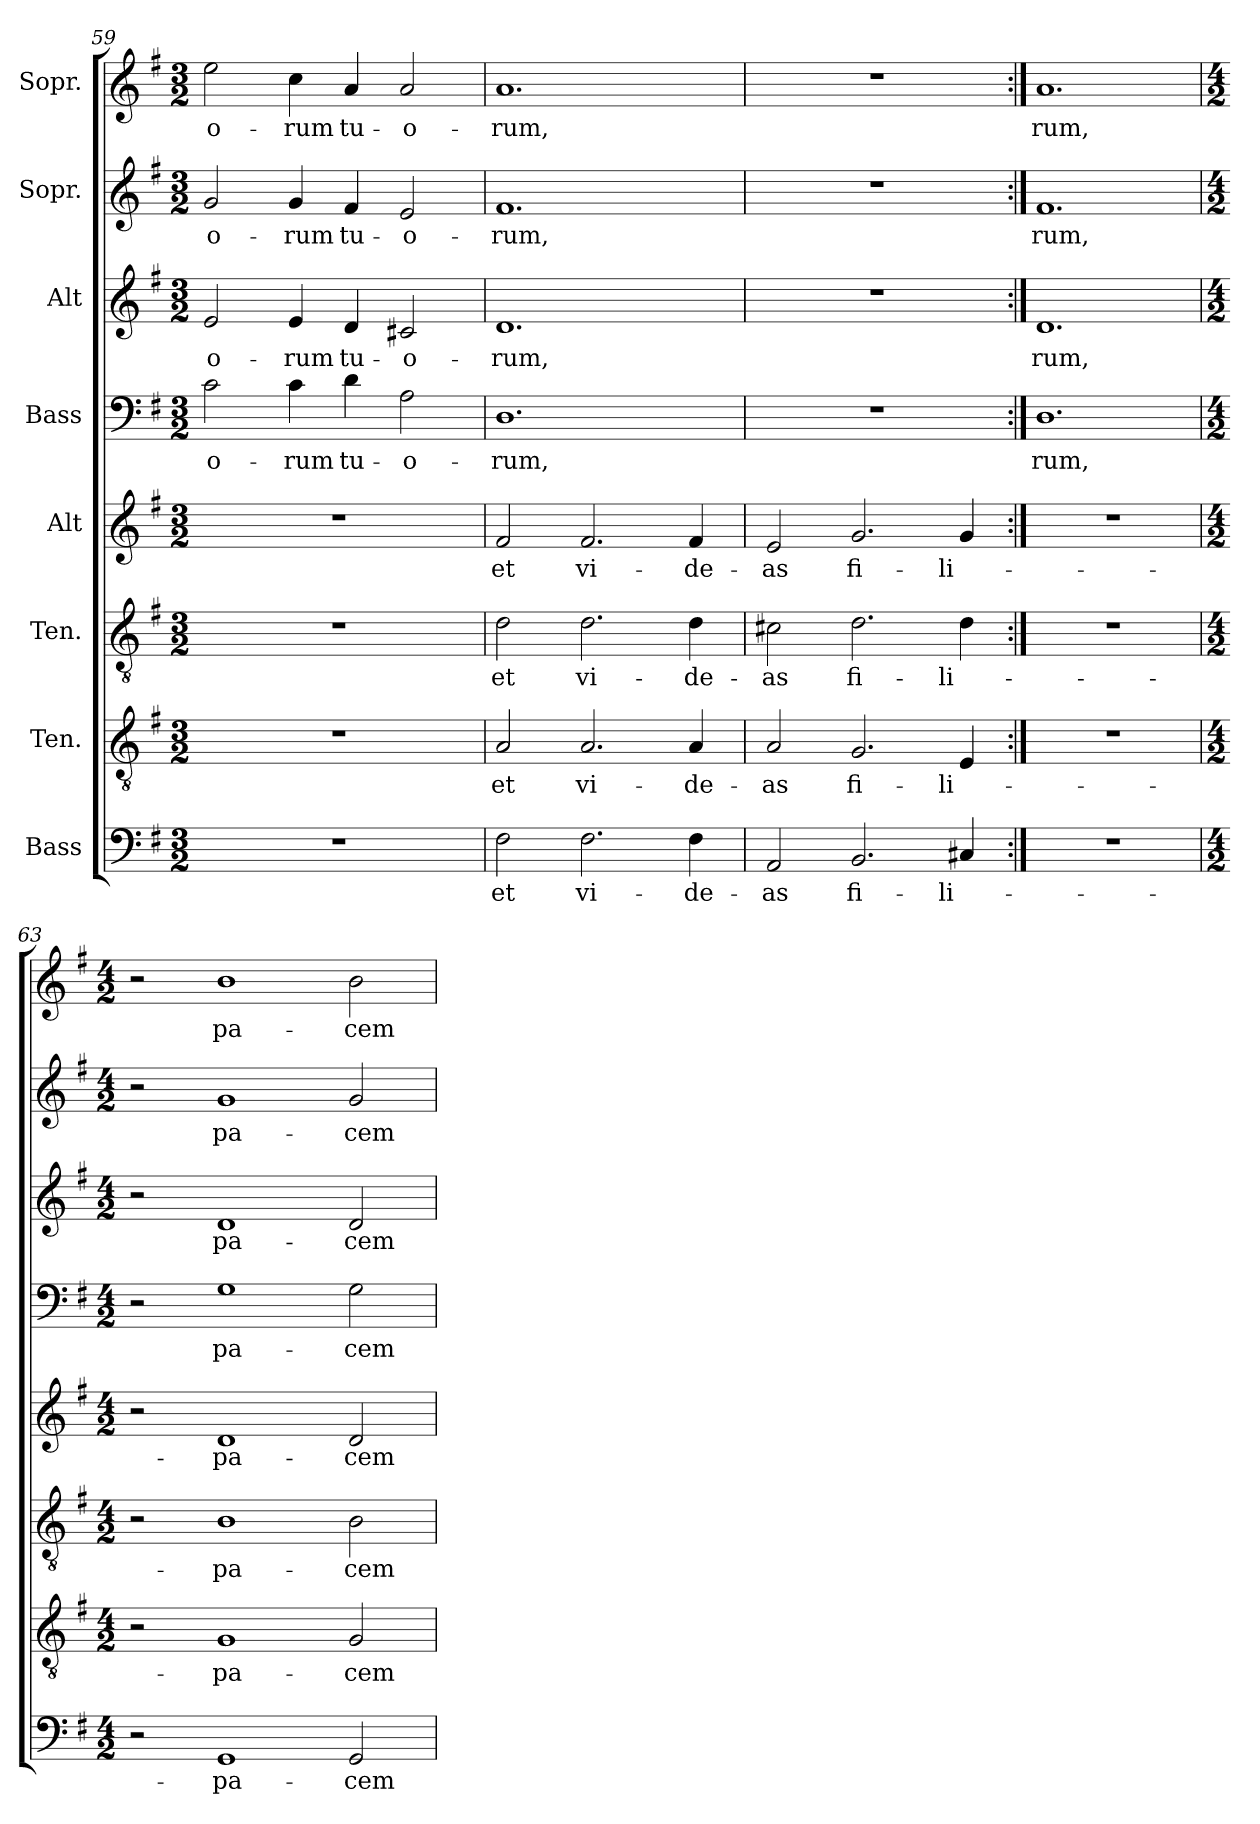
**kern	**text	**kern	**text	**kern	**text	**kern	**text	**kern	**text	**kern	**text	**kern	**text	**kern	**text
*part8	*part8	*part7	*part7	*part6	*part6	*part5	*part5	*part4	*part4	*part3	*part3	*part2	*part2	*part1	*part1
*staff8	*staff8	*staff7	*staff7	*staff6	*staff6	*staff5	*staff5	*staff4	*staff4	*staff3	*staff3	*staff2	*staff2	*staff1	*staff1
*I"Bass	*	*I"Ten.	*	*I"Ten.	*	*I"Alt	*	*I"Bass	*	*I"Alt	*	*I"Sopr.	*	*I"Sopr.	*
*clefF4	*	*clefGv2	*	*clefGv2	*	*clefG2	*	*clefF4	*	*clefG2	*	*clefG2	*	*clefG2	*
*k[f#]	*	*k[f#]	*	*k[f#]	*	*k[f#]	*	*k[f#]	*	*k[f#]	*	*k[f#]	*	*k[f#]	*
*M3/2	*	*M3/2	*	*M3/2	*	*M3/2	*	*M3/2	*	*M3/2	*	*M3/2	*	*M3/2	*
=59	=59	=59	=59	=59	=59	=59	=59	=59	=59	=59	=59	=59	=59	=59	=59
1.r	.	1.r	.	1.r	.	1.r	.	2c\	-o-	2e/	-o-	2g/	-o-	2ee\	-o-
.	.	.	.	.	.	.	.	4c\	-rum	4e/	-rum	4g/	-rum	4cc\	-rum
.	.	.	.	.	.	.	.	4d\	tu-	4d/	tu-	4f#/	tu-	4a/	tu-
.	.	.	.	.	.	.	.	2A\	-o-	2c#X/	-o-	2e/	-o-	2a/	-o-
=60	=60	=60	=60	=60	=60	=60	=60	=60	=60	=60	=60	=60	=60	=60	=60
2F#\	et	2A/	et	2d\	et	2f#/	et	1.D	-rum,	1.d	-rum,	1.f#	-rum,	1.a	-rum,
2.F#\	vi-	2.A/	vi-	2.d\	vi-	2.f#/	vi-	.	.	.	.	.	.	.	.
4F#\	-de-	4A/	-de-	4d\	-de-	4f#/	-de-	.	.	.	.	.	.	.	.
=61	=61	=61	=61	=61	=61	=61	=61	=61	=61	=61	=61	=61	=61	=61	=61
2AA/	-as	2A/	-as	2c#X\	-as	2e/	-as	1.r	.	1.r	.	1.r	.	1.r	.
2.BB/	fi-	2.G/	fi-	2.d\	fi-	2.g/	fi-	.	.	.	.	.	.	.	.
4C#X/	-li -	4E/	-li -	4d\	-li -	4g/	-li -	.	.	.	.	.	.	.	.
=62:|!	=62:|!	=62:|!	=62:|!	=62:|!	=62:|!	=62:|!	=62:|!	=62:|!	=62:|!	=62:|!	=62:|!	=62:|!	=62:|!	=62:|!	=62:|!
1.r	.	1.r	.	1.r	.	1.r	.	1.D	-rum,	1.d	-rum,	1.f#	-rum,	1.a	-rum,
!!LO:PB:g=z
=63	=63	=63	=63	=63	=63	=63	=63	=63	=63	=63	=63	=63	=63	=63	=63
*M4/2	*	*M4/2	*	*M4/2	*	*M4/2	*	*M4/2	*	*M4/2	*	*M4/2	*	*M4/2	*
2r	.	2r	.	2r	.	2r	.	2r	.	2r	.	2r	.	2r	.
1GG	pa-	1G	pa-	1B	pa-	1d	pa-	1G	pa-	1d	pa-	1g	pa-	1b	pa-
2GG/	-cem	2G/	-cem	2B\	-cem	2d/	-cem	2G\	-cem	2d/	-cem	2g/	-cem	2b\	-cem
=	=	=	=	=	=	=	=	=	=	=	=	=	=	=	=
*-	*-	*-	*-	*-	*-	*-	*-	*-	*-	*-	*-	*-	*-	*-	*-
